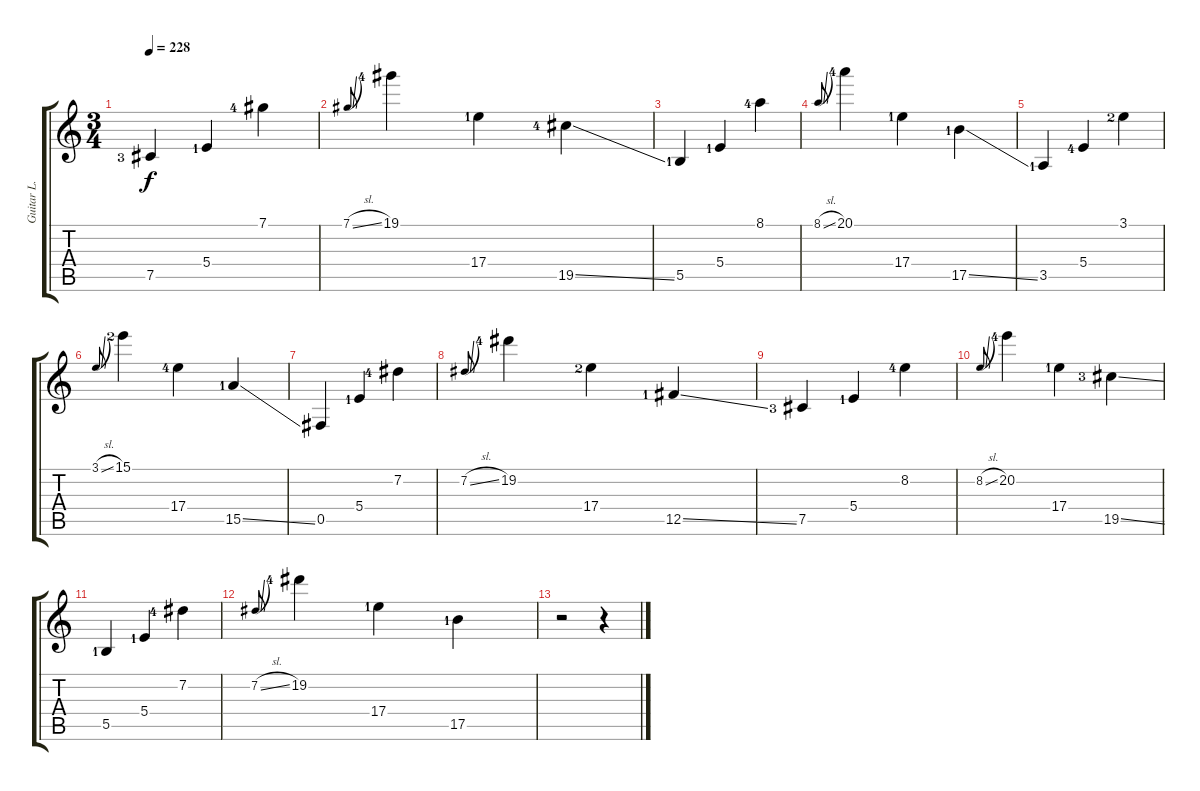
\track ("Guitar L." "Guitar L.") {instrument distortionguitar}
\staff {score tabs}
\tuning (Db4 Ab3 E3 B2 Gb2 B1) {hide}
\ts (3 4)
\tempo 228
\clef g2
\ks c
7.5{lf 4}.4{dy f} 5.4{lf 2}.4 7.1{lf 5}.4 |
7.1{sl}.8{gr onbeat} 19.1{lf 5}.4 17.4{lf 2}.4 19.5{ss lf 5}.4 |
5.5{lf 2}.4 5.4{lf 2}.4 8.1{lf 5}.4 |
8.1{sl}.8{gr onbeat} 20.1{lf 5}.4 17.4{lf 2}.4 17.5{ss lf 2}.4 |
3.5{lf 2}.4 5.4{lf 5}.4 3.1{lf 3}.4 |
3.1{sl}.8{gr onbeat} 15.1{lf 3}.4 17.4{lf 5}.4 15.5{ss lf 2}.4 |
0.5.4 5.4{lf 2}.4 7.2{lf 5}.4 |
7.2{sl}.8{gr onbeat} 19.2{lf 5}.4 17.4{lf 3}.4 12.5{ss lf 2}.4 |
7.5{lf 4}.4 5.4{lf 2}.4 8.2{lf 5}.4 |
8.2{sl}.8{gr onbeat} 20.2{lf 5}.4 17.4{lf 2}.4 19.5{ss lf 4}.4 |
5.5{lf 2}.4 5.4{lf 2}.4 7.2{lf 5}.4 |
7.2{sl}.8{gr onbeat} 19.2{lf 5}.4 17.4{lf 2}.4 17.5{lf 2}.4 |
r.2 r.4
